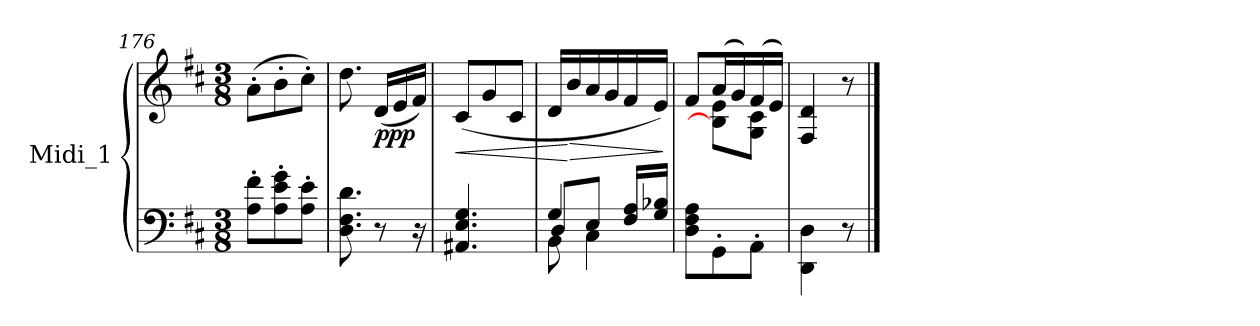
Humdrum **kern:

**kern	**kern	**dynam
*part1	*part1	*part1
*staff2	*staff1	*staff1/2
*I"Midi_1	*	*
*clefF4	*clefG2	*
*k[f#c#]	*k[f#c#]	*
*D:	*D:	*
*M3/8	*M3/8	*
=176	=176	=176
8A\' 8f#\'L	(>8a'\L	.
8A\' 8e\' 8g\'	8b'\	.
8A\' 8e\'J	8cc#'\J)	.
=177	=177	=177
8.D\ 8.F#\ 8.d\	8.dd\	.
!	!	!LO:DY:b
8r	(<16d/LL	ppp
.	16e/	.
16r	16f#/JJ)	.
=178	=178	=178
!	!	!LO:HP:b
4.AA#X/ 4.E/ 4.G/	(>8c#/L	<
.	8g/	.
.	8c#/J	.
=179	=179	=179
*^	*	*
*	*^	*	*
4G/	8BB\	8D/L	16d/LL	.
!	!	!	!	!LO:HP:n=1:b
.	.	.	16b/	[ >
.	4C#\	8E/J	16a/	.
.	.	.	16g/	.
16F#/ 16A/LL	.	8ryy	16f#/	.
16G/ 16B-X/JJ	.	.	16e/JJ)	.
*v	*v	*v	*	*
.	.	]
!!LO:LB:g=z
=180	=180	=180
*	*^	*
8D\ 8F#\ 8A\L	8f#/L	8ryy	.
8GG'\	(>16a/L	8Bni\] 8e\L	.
.	16g/)	.	.
8AA'\J	(>16f#/	8G\ 8c#\J	.
.	16e/JJ)	.	.
*	*v	*v	*
=181	=181	=181
4DD\ 4D\	4F#/ 4d/	.
8r	8r	.
==	==	==
*-	*-	*-
